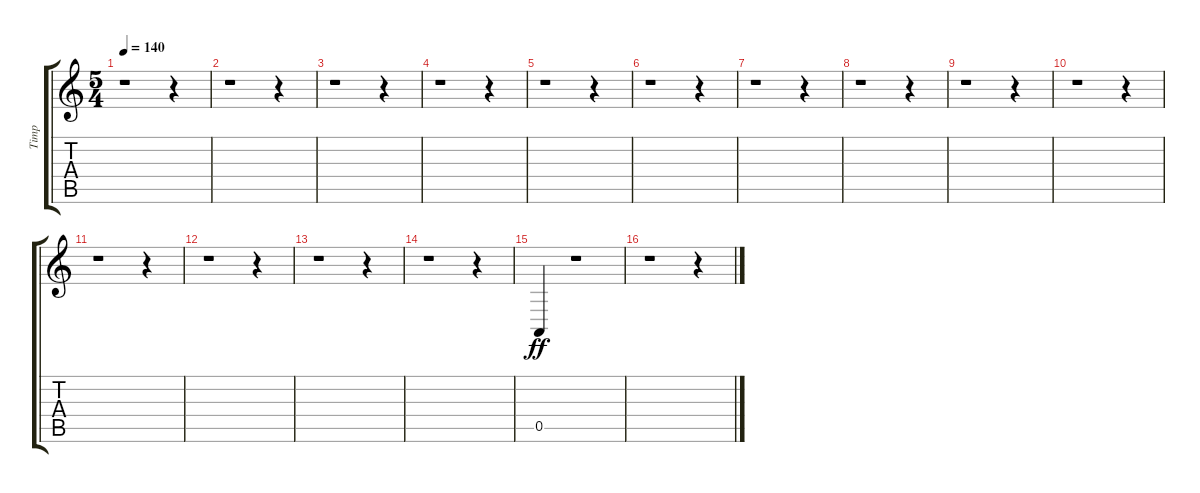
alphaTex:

\track ("Timp" "Timp") {instrument timpani}
\staff {score tabs}
\tuning (E4 B3 G3 D3 A2 E2) {hide}
\ts (5 4)
\tempo 140
\clef g2
\ks c
r.1{dy ff} r.4 |
r.1 r.4 |
r.1 r.4 |
r.1 r.4 |
r.1 r.4 |
r.1 r.4 |
r.1 r.4 |
r.1 r.4 |
r.1 r.4 |
r.1 r.4 |
r.1 r.4 |
r.1 r.4 |
r.1 r.4 |
r.1 r.4 |
0.5.4 r.1 |
r.1 r.4
